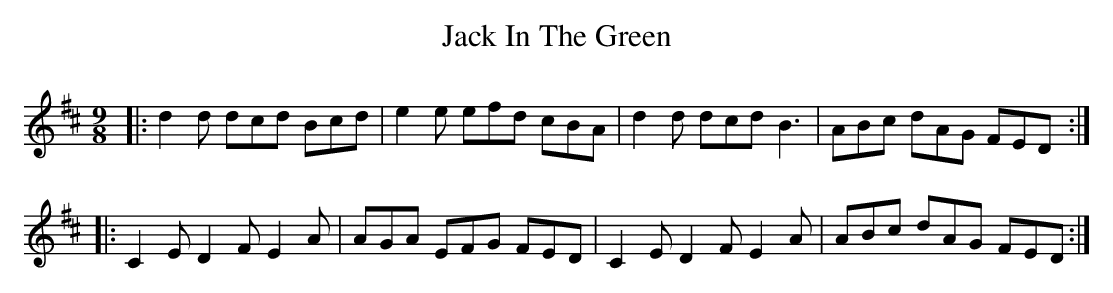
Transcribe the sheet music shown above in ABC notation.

X:1
T: Jack In The Green
M: 9/8
L: 1/8
K: Dmaj
|:d2d dcd Bcd|e2e efd cBA|d2d dcd B3|ABc dAG FED:|
|:C2E D2F E2A|AGA EFG FED|C2E D2F E2A|ABc dAG FED:|
